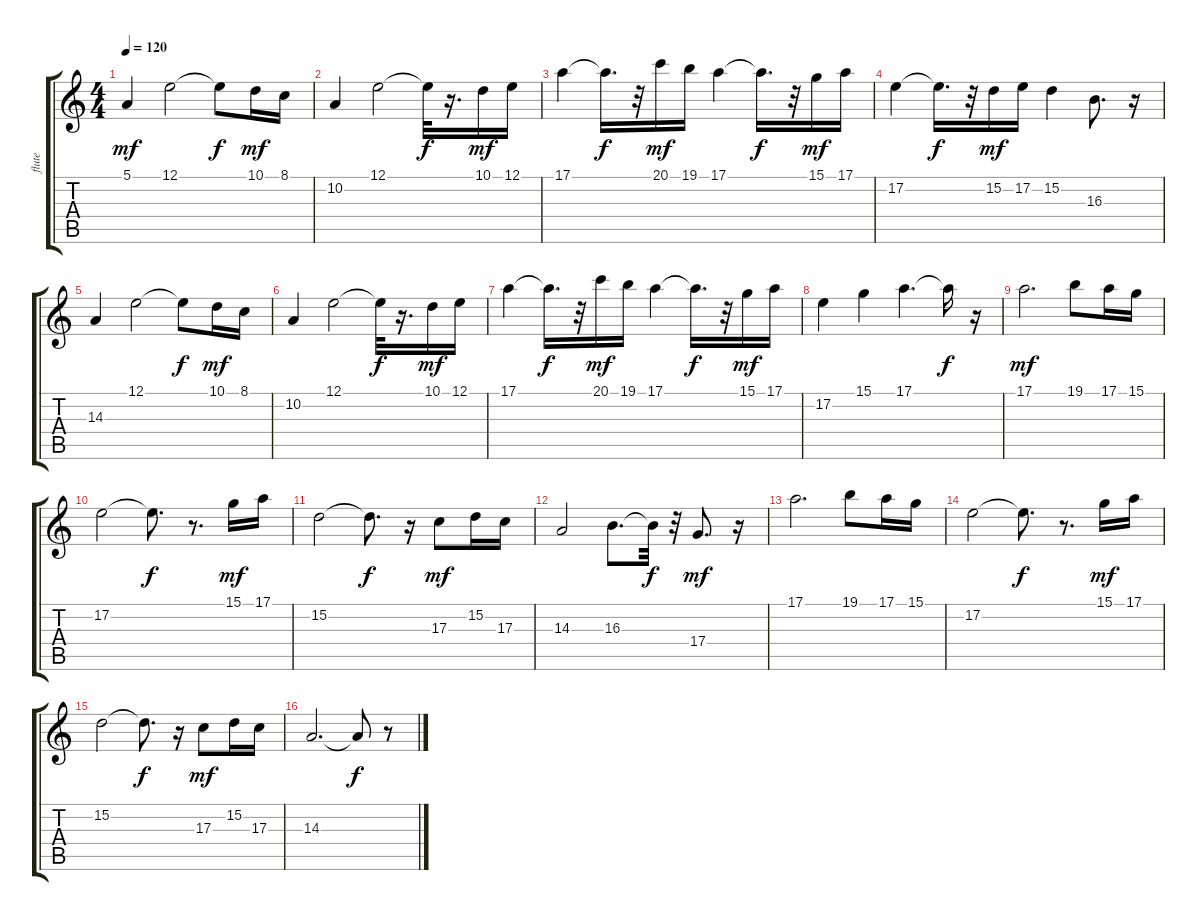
\track ("flute" "flute") {instrument shakuhachi}
\staff {score tabs}
\tuning (E4 B3 G3 D3 A2 E2) {hide}
\ts (4 4)
\tempo 120
\clef g2
\ks c
5.1.4{dy mf} 12.1.2 12.1{t}.8{dy f} 10.1.16{dy mf} 8.1.16 |
10.2.4 12.1.2 12.1{t}.32{dy f} r.16{d} 10.1.16{dy mf} 12.1.16 |
17.1.4 17.1{t}.16{d dy f} r.32 20.1.16{dy mf} 19.1.16 17.1.4 17.1{t}.16{d dy f} r.32 15.1.16{dy mf} 17.1.16 |
17.2.4 17.2{t}.16{d dy f} r.32 15.2.16{dy mf} 17.2.16 15.2.4 16.3.8{d} r.16 |
14.3.4 12.1.2 12.1{t}.8{dy f} 10.1.16{dy mf} 8.1.16 |
10.2.4 12.1.2 12.1{t}.32{dy f} r.16{d} 10.1.16{dy mf} 12.1.16 |
17.1.4 17.1{t}.16{d dy f} r.32 20.1.16{dy mf} 19.1.16 17.1.4 17.1{t}.16{d dy f} r.32 15.1.16{dy mf} 17.1.16 |
17.2.4 15.1.4 17.1.4{d} 17.1{t}.16{dy f} r.16 |
17.1.2{d dy mf} 19.1.8 17.1.16 15.1.16 |
17.2.2 17.2{t}.8{d dy f} r.8{d} 15.1.16{dy mf} 17.1.16 |
15.2.2 15.2{t}.8{d dy f} r.16 17.3.8{dy mf} 15.2.16 17.3.16 |
14.3.2 16.3.8{d} 16.3{t}.32{dy f} r.32 17.4.8{d dy mf} r.16 |
17.1.2{d} 19.1.8 17.1.16 15.1.16 |
17.2.2 17.2{t}.8{d dy f} r.8{d} 15.1.16{dy mf} 17.1.16 |
15.2.2 15.2{t}.8{d dy f} r.16 17.3.8{dy mf} 15.2.16 17.3.16 |
14.3.2{d} 14.3{t}.8{dy f} r.8
